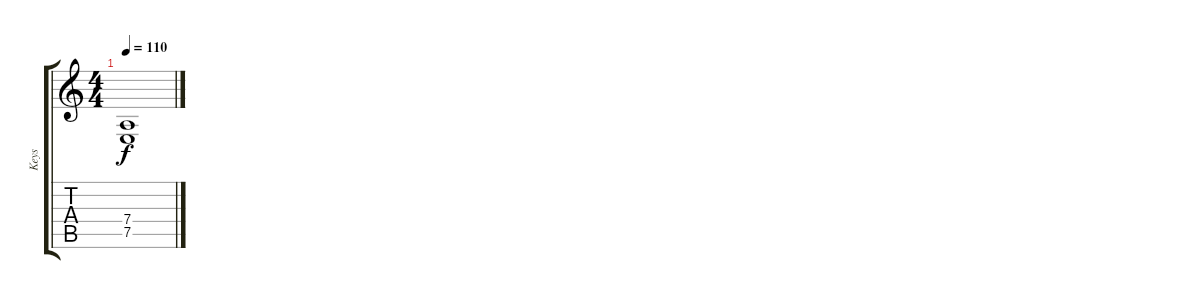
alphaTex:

\track ("Keys" "Keys") {instrument stringensemble1}
\staff {score tabs}
\tuning (E4 B3 G3 D3 A2 D2) {hide}
\ts (4 4)
\tempo 110
\clef g2
\ks c
(7.4{t} 7.5{t}).1{dy f}
